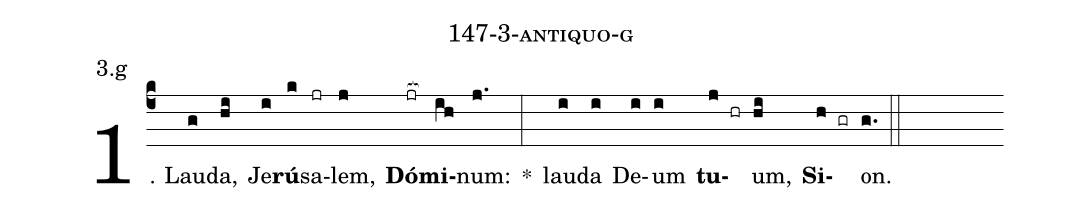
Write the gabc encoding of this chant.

name: 147-3-antiquo-g;
annotation: 3.g;
%%
(c4)1. Lau(g)da,(hi) Je(i)<b>rú</b>(k)sa(jr)lem,(j) <b>Dó</b>(jr[ocb:1{])<b>mi</b>(ih[ocb:0}])num:(j.) *(:) lau(i)da(i) De(i)um(i) <b>tu</b>(j hr)um,(hi) <b>Si</b>(h gr)on.(g.) (::)
